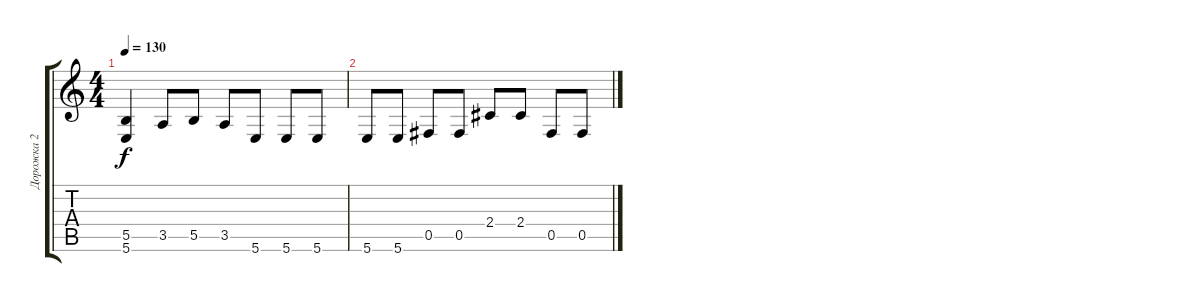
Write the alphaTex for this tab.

\track ("Дорожка 2" "Дорожка 2") {instrument distortionguitar}
\staff {score tabs}
\tuning (Db4 Ab3 E3 B2 Gb2 B1) {hide}
\ts (4 4)
\tempo 130
\clef g2
\ks c
(5.5 5.6).4{dy f} 3.5.8 5.5.8 3.5.8 5.6.8 5.6.8 5.6.8 |
5.6.8 5.6.8 0.5.8 0.5.8 2.4.8 2.4.8 0.5.8 0.5.8
